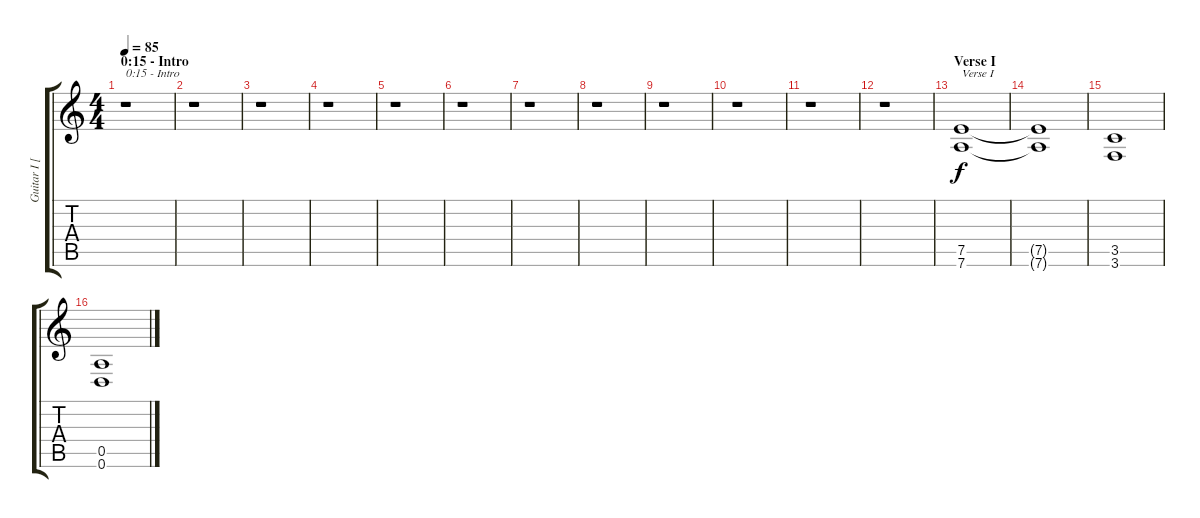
\track ("Guitar I [X Botteri]" "Guitar I [") {instrument distortionguitar}
\staff {score tabs}
\tuning (E4 B3 G3 D3 A2 D2) {hide}
\ts (4 4)
\section ("" "0:15 - Intro")
\tempo 85
\clef g2
\ks c
r.1{txt "0:15 - Intro" dy f instrument distortionguitar} |
r.1 |
r.1 |
r.1 |
r.1 |
r.1 |
r.1 |
r.1 |
r.1 |
r.1 |
r.1 |
r.1 |
\section ("" "Verse I")
(7.5 7.6).1{txt "Verse I"} |
(7.5{t} 7.6{t}).1 |
(3.5 3.6).1 |
(0.5 0.6).1
